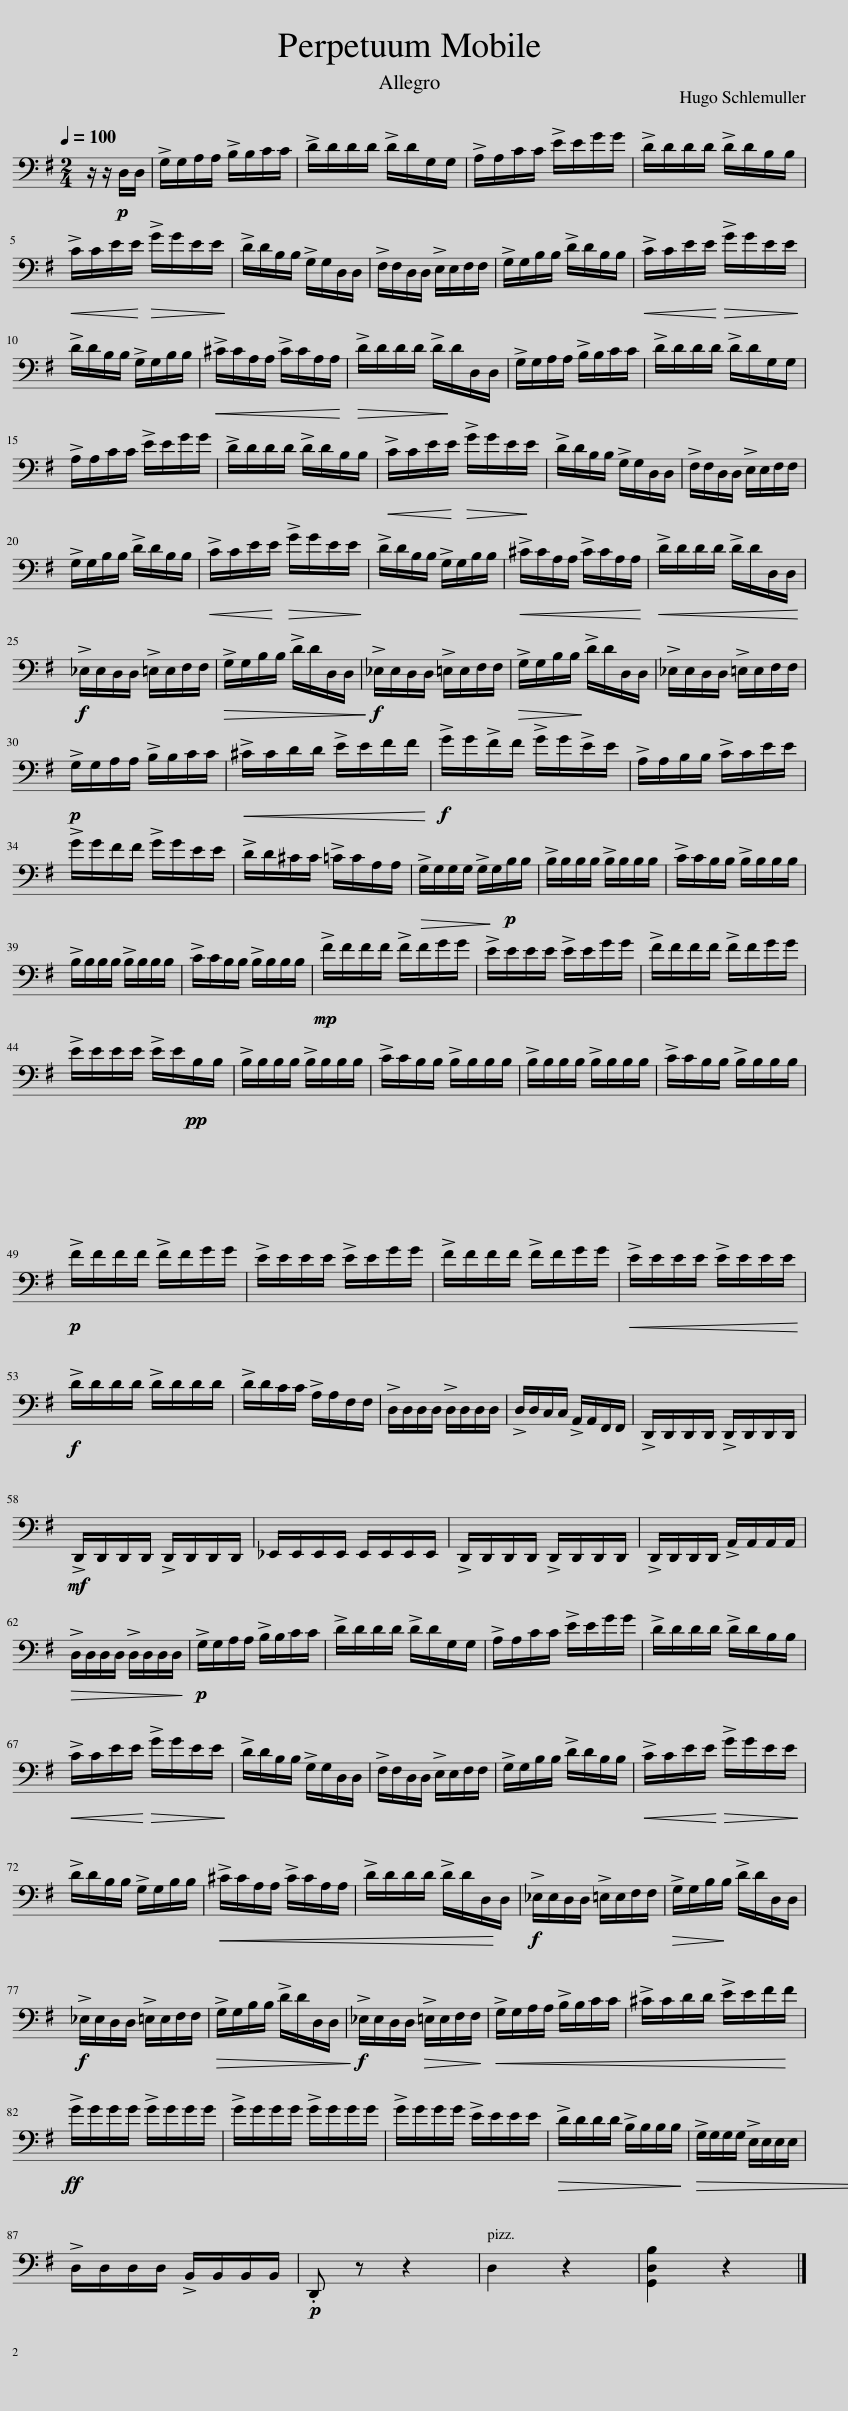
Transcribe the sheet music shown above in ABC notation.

X:1
L:1/8
Q:1/4=100
M:2/4
I:linebreak $
K:G
V:1 bass
V:1
 z/ z/!p! D,/D,/ | !>!G,/G,/A,/A,/ !>!B,/B,/C/C/ | !>!D/D/D/D/ !>!D/D/G,/G,/ | !>!A,/A,/C/C/ !>!E/E/G/G/ | !>!D/D/D/D/ !>!D/D/B,/B,/ |$ %5
!<(! !>!C/C/E/E/!>(! !>!G/G/E/E/!<)!!>)! | !>!D/D/B,/B,/ !>!G,/G,/D,/D,/ | !>!F,/F,/D,/D,/ !>!E,/E,/F,/F,/ | !>!G,/G,/B,/B,/ !>!D/D/B,/B,/ |!<(! !>!C/C/E/E/!>(! !>!G/G/E/E/!<)!!>)! |$ %10
 !>!D/D/B,/B,/ !>!G,/G,/B,/B,/ |!<(! !>!^C/C/A,/A,/ !>!C/C/A,/A,/!<)! |!>(! !>!D/D/D/D/ !>!D/D/D,/D,/!>)! | !>!G,/G,/A,/A,/ !>!B,/B,/C/C/ | !>!D/D/D/D/ !>!D/D/G,/G,/ |$ %15
 !>!A,/A,/C/C/ !>!E/E/G/G/ | !>!D/D/D/D/ !>!D/D/B,/B,/ |!<(! !>!C/C/E/E/!>(! !>!G/G/E/E/!<)!!>)! | !>!D/D/B,/B,/ !>!G,/G,/D,/D,/ | !>!F,/F,/D,/D,/ !>!E,/E,/F,/F,/ |$ %20
 !>!G,/G,/B,/B,/ !>!D/D/B,/B,/ |!<(! !>!C/C/E/E/!>(! !>!G/G/E/E/!<)!!>)! | !>!D/D/B,/B,/ !>!G,/G,/B,/B,/ |!<(! !>!^C/C/A,/A,/ !>!C/C/A,/A,/!<)! |!<(! !>!D/D/D/D/ !>!D/D/D,/D,/!<)! |$ %25
!f! !>!_E,/E,/D,/D,/ !>!=E,/E,/F,/F,/ |!>(! !>!G,/G,/B,/B,/ !>!D/D/D,/D,/!>)! |!f! !>!_E,/E,/D,/D,/ !>!=E,/E,/F,/F,/ |!>(! !>!G,/G,/B,/B,/ !>!D/D/D,/D,/!>)! | !>!_E,/E,/D,/D,/ !>!=E,/E,/F,/F,/ |$ %30
!p! !>!G,/G,/A,/A,/ !>!B,/B,/C/C/ |!<(! !>!^C/C/D/D/ !>!E/E/F/F/!<)! |!f! !>!G/G/!>!F/F/ !>!G/G/!>!E/E/ | !>!A,/A,/B,/B,/ !>!C/C/E/E/ |$ !>!G/G/F/F/ !>!G/G/E/E/ | %35
 !>!D/D/^C/C/ !>!=C/C/A,/A,/ |!>(! !>!G,/G,/G,/G,/ !>!G,/G,/!p!B,/B,/!>)! | !>!B,/B,/B,/B,/ !>!B,/B,/B,/B,/ | !>!C/C/B,/B,/ !>!B,/B,/B,/B,/ |$ !>!B,/B,/B,/B,/ !>!B,/B,/B,/B,/ | %40
 !>!C/C/B,/B,/ !>!B,/B,/B,/B,/ |!mp! !>!F/F/F/F/ !>!F/F/G/G/ | !>!E/E/E/E/ !>!E/E/G/G/ | !>!F/F/F/F/ !>!F/F/G/G/ |$ !>!E/E/E/E/ !>!E/E/!pp!B,/B,/ | %45
 !>!B,/B,/B,/B,/ !>!B,/B,/B,/B,/ | !>!C/C/B,/B,/ !>!B,/B,/B,/B,/ | !>!B,/B,/B,/B,/ !>!B,/B,/B,/B,/ | !>!C/C/B,/B,/ !>!B,/B,/B,/B,/ |$!p! !>!F/F/F/F/ !>!F/F/G/G/ | %50
 !>!E/E/E/E/ !>!E/E/G/G/ | !>!F/F/F/F/ !>!F/F/G/G/ |!<(! !>!E/E/E/E/ !>!E/E/E/E/!<)! |$!f! !>!D/D/D/D/ !>!D/D/D/D/ | !>!D/D/C/C/ !>!A,/A,/F,/F,/ | %55
 !>!D,/D,/D,/D,/ !>!D,/D,/D,/D,/ | !>!D,/D,/C,/C,/ !>!A,,/A,,/F,,/F,,/ | !>!D,,/D,,/D,,/D,,/ !>!D,,/D,,/D,,/D,,/ |$!mf! !>!D,,/D,,/D,,/D,,/ !>!D,,/D,,/D,,/D,,/ | _E,,/E,,/E,,/E,,/ E,,/E,,/E,,/E,,/ | %60
 !>!D,,/D,,/D,,/D,,/ !>!D,,/D,,/D,,/D,,/ | !>!D,,/D,,/D,,/D,,/ !>!A,,/A,,/A,,/A,,/ |$!>(! !>!D,/D,/D,/D,/ !>!D,/D,/D,/D,/!>)! |!p! !>!G,/G,/A,/A,/ !>!B,/B,/C/C/ | !>!D/D/D/D/ !>!D/D/G,/G,/ | %65
 !>!A,/A,/C/C/ !>!E/E/G/G/ | !>!D/D/D/D/ !>!D/D/B,/B,/ |$!<(! !>!C/C/E/E/!>(! !>!G/G/E/E/!<)!!>)! | !>!D/D/B,/B,/ !>!G,/G,/D,/D,/ | !>!F,/F,/D,/D,/ !>!E,/E,/F,/F,/ | %70
 !>!G,/G,/B,/B,/ !>!D/D/B,/B,/ |!<(! !>!C/C/E/E/!>(! !>!G/G/E/E/!<)!!>)! |$ !>!D/D/B,/B,/ !>!G,/G,/B,/B,/ |!<(! !>!^C/C/A,/A,/ !>!C/C/A,/A,/!<)! | !>!D/D/D/D/ !>!D/D/D,/D,/ | %75
!f! !>!_E,/E,/D,/D,/ !>!=E,/E,/F,/F,/ |!>(! !>!G,/G,/B,/B,/ !>!D/D/D,/D,/!>)! |$!f! !>!_E,/E,/D,/D,/ !>!=E,/E,/F,/F,/ |!>(! !>!G,/G,/B,/B,/ !>!D/D/D,/D,/!>)! |!f! !>!_E,/E,/D,/D,/!>(! !>!=E,/E,/F,/F,/!>)! | %80
!<(! !>!G,/G,/A,/A,/ !>!B,/B,/C/C/!<)! | !>!^C/C/D/D/ !>!E/E/F/F/ |$!ff! !>!G/G/G/G/ !>!G/G/G/G/ | !>!G/G/G/G/ !>!G/G/G/G/ | !>!G/G/G/G/ !>!E/E/E/E/ | %85
!>(! !>!D/D/D/D/ !>!B,/B,/B,/B,/!>)! |!>(! !>!G,/G,/G,/G,/ !>!E,/E,/E,/E,/!>)! |$ !>!D,/D,/D,/D,/ !>!B,,/B,,/B,,/B,,/ |!p! .D,, z z2 | D,2 z2 | %90
 [G,,D,B,]2 z2 |] %91
